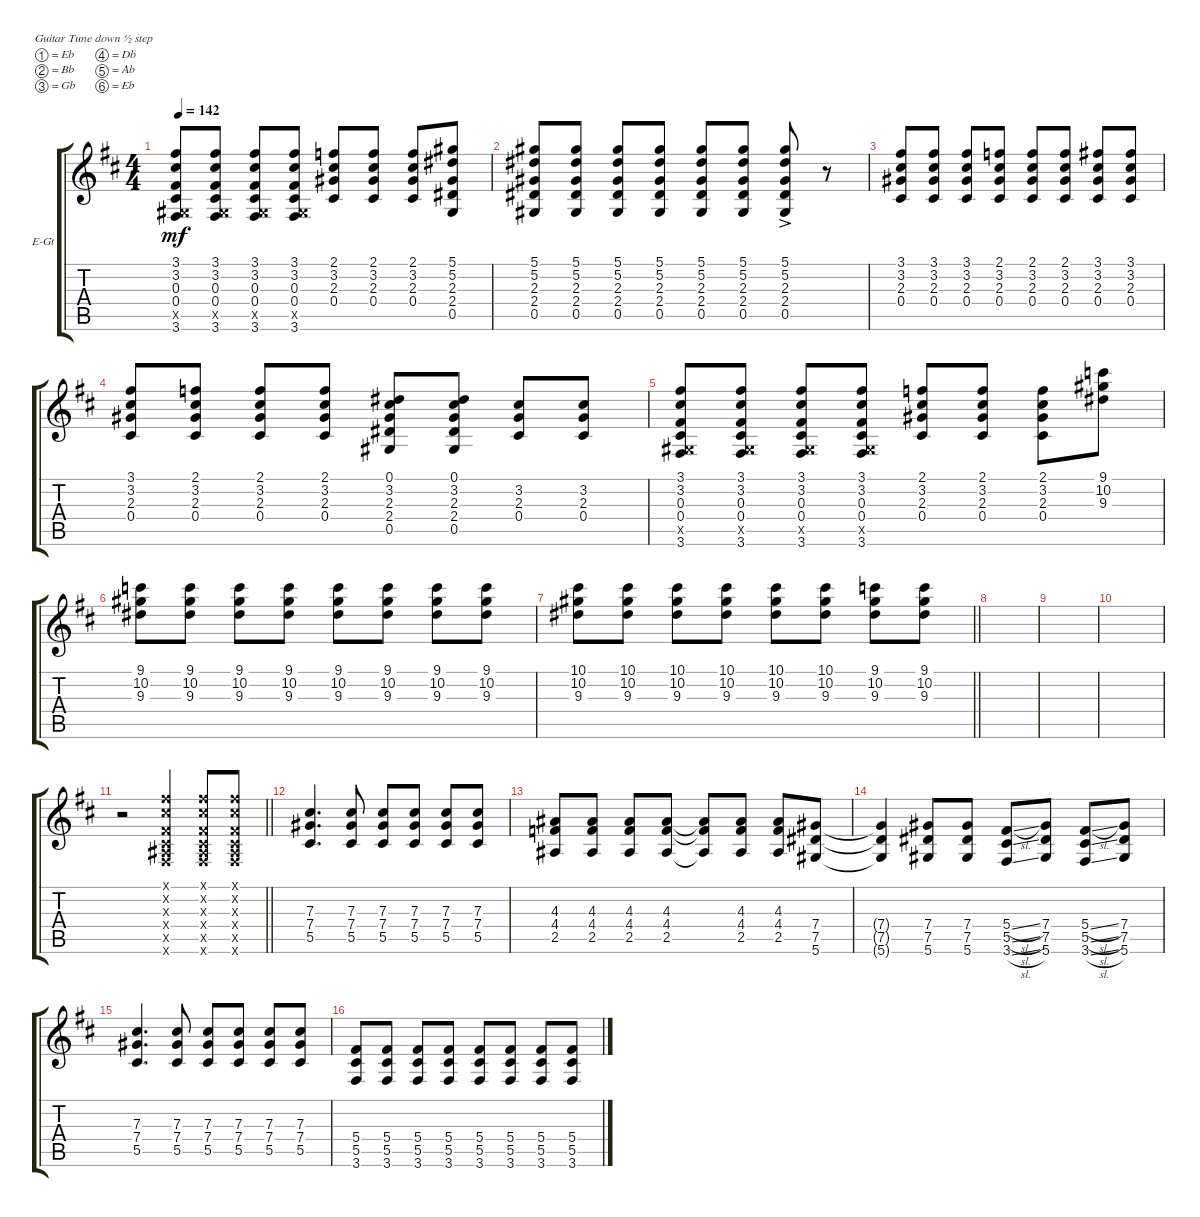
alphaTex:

\defaultSystemsLayout 4
\bracketExtendMode groupsimilarinstruments
\firstSystemTrackNameOrientation horizontal
\otherSystemsTrackNameOrientation horizontal
\track ("Lead Electric Guitar 1" "E-Gt") {instrument overdrivenguitar}
\staff {score tabs}
\tuning (Eb4 Bb3 Gb3 Db3 Ab2 Eb2)
\ts (4 4)
\tempo 142
\clef g2
\ks d
(3.6 0.5{x} 0.4 0.3 3.2 3.1).8{dy mf} (3.6 0.5{x} 0.4 0.3 3.2 3.1).8 (3.6 0.5{x} 0.4 0.3 3.2 3.1).8 (3.6 0.5{x} 0.4 0.3 3.2 3.1).8 (2.1 3.2 2.3 0.4).8 (2.1 3.2 2.3 0.4).8 (2.1 3.2 2.3 0.4).8 (0.5 2.4 2.3 5.2 5.1).8 |
(5.1 5.2 2.3 2.4 0.5).8 (5.1 5.2 2.3 2.4 0.5).8 (5.1 5.2 2.3 2.4 0.5).8 (5.1 5.2 2.3 2.4 0.5).8 (5.1 5.2 2.3 2.4 0.5).8 (5.1 5.2 2.3 2.4 0.5).8 (5.1{ac} 5.2{ac} 2.3{ac} 2.4{ac} 0.5{ac}).8 r.8 |
(3.1 3.2 2.3 0.4).8 (3.1 3.2 2.3 0.4).8 (3.1 3.2 2.3 0.4).8 (2.1 3.2 2.3 0.4).8 (2.1 3.2 2.3 0.4).8 (2.1 3.2 2.3 0.4).8 (3.1 3.2 2.3 0.4).8 (3.1 3.2 2.3 0.4).8 |
(0.4 2.3 3.2 3.1).8 (2.1 3.2 2.3 0.4).8 (2.1 3.2 2.3 0.4).8 (2.1 3.2 2.3 0.4).8 (0.5 2.4 2.3 3.2 0.1).8 (0.5 2.4 2.3 3.2 0.1).8 (2.3 0.4 3.2).8 (2.3 0.4 3.2).8 |
(3.6 0.5{x} 0.4 0.3 3.2 3.1).8 (3.6 0.5{x} 0.4 0.3 3.2 3.1).8 (3.6 0.5{x} 0.4 0.3 3.2 3.1).8 (3.6 0.5{x} 0.4 0.3 3.2 3.1).8 (2.1 3.2 2.3 0.4).8 (2.1 3.2 2.3 0.4).8 (2.1 3.2 2.3 0.4).8 (9.3 10.2 9.1).8 |
(9.1 10.2 9.3).8 (9.1 10.2 9.3).8 (9.1 10.2 9.3).8 (9.1 10.2 9.3).8 (9.1 10.2 9.3).8 (9.1 10.2 9.3).8 (9.1 10.2 9.3).8 (9.1 10.2 9.3).8 |
\barLineRight lightlight
(10.1 10.2 9.3).8 (10.1 10.2 9.3).8 (10.1 10.2 9.3).8 (10.1 10.2 9.3).8 (10.1 10.2 9.3).8 (10.1 10.2 9.3).8 (9.3 10.2 9.1).8 (9.3 10.2 9.1).8 |
|
|
|
\barLineRight lightlight
r.2 (3.6{x} 2.5{x} 0.4{x} 0.3{x} 3.2{x} 3.1{x}).4 (3.6{x} 2.5{x} 0.4{x} 0.3{x} 3.2{x} 3.1{x}).8 (3.6{x} 2.5{x} 0.4{x} 0.3{x} 3.2{x} 3.1{x}).8 |
(5.5 7.4 7.3).4{d} (5.5 7.4 7.3).8 (5.5 7.4 7.3).8 (5.5 7.4 7.3).8 (5.5 7.4 7.3).8 (5.5 7.4 7.3).8 |
(4.3 4.4 2.5).8 (4.3 4.4 2.5).8 (4.3 4.4 2.5).8 (4.3 4.4 2.5).8 (4.3{t} 4.4{t} 2.5{t}).8 (4.3 4.4 2.5).8 (4.3 4.4 2.5).8 (7.4 7.5 5.6).8 |
(5.6{t} 7.5{t} 7.4{t}).4 (5.6 7.5 7.4).8 (5.6 7.5 7.4).8 (3.6{sl} 5.5{sl} 5.4{sl}).8 (7.4 7.5 5.6).8 (3.6{sl} 5.5{sl} 5.4{sl}).8 (7.4 7.5 5.6).8 |
(5.5 7.4 7.3).4{d} (5.5 7.4 7.3).8 (5.5 7.4 7.3).8 (5.5 7.4 7.3).8 (5.5 7.4 7.3).8 (5.5 7.4 7.3).8 |
(3.6 5.5 5.4).8 (3.6 5.5 5.4).8 (3.6 5.5 5.4).8 (3.6 5.5 5.4).8 (3.6 5.5 5.4).8 (3.6 5.5 5.4).8 (3.6 5.5 5.4).8 (3.6 5.5 5.4).8
